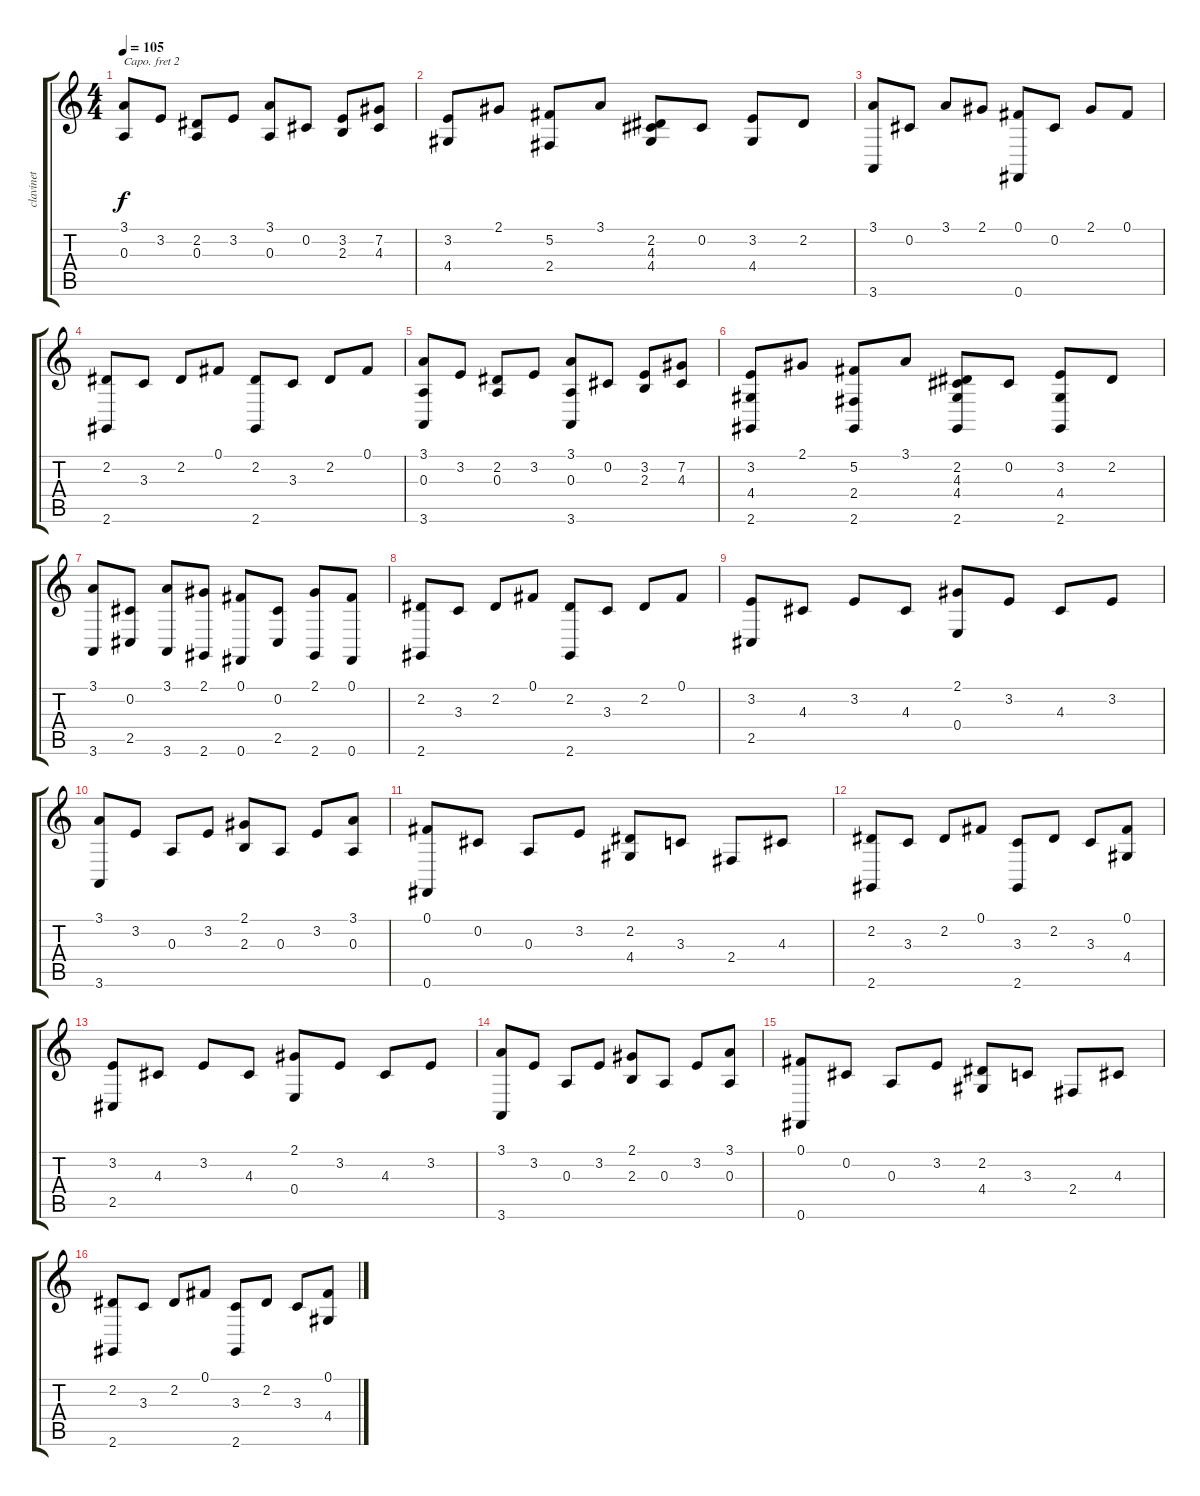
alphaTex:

\track ("clavinet" "clavinet") {instrument clavinet}
\staff {score tabs}
\capo 2
\tuning (E4 B3 G3 D3 A2 E2) {hide}
\ts (4 4)
\tempo 105
\clef g2
\ks c
(3.1 0.3).8{dy f} 3.2.8 (2.2 0.3).8 3.2.8 (3.1 0.3).8 0.2.8 (3.2 2.3).8 (7.2 4.3).8 |
(3.2 4.4).8 2.1.8 (5.2 2.4).8 3.1.8 (2.2 4.3 4.4).8 0.2.8 (3.2 4.4).8 2.2.8 |
(3.1 3.6).8 0.2.8 3.1.8 2.1.8 (0.1 0.6).8 0.2.8 2.1.8 0.1.8 |
(2.2 2.6).8 3.3.8 2.2.8 0.1.8 (2.2 2.6).8 3.3.8 2.2.8 0.1.8 |
(3.1 0.3 3.6).8 3.2.8 (2.2 0.3).8 3.2.8 (3.1 0.3 3.6).8 0.2.8 (3.2 2.3).8 (7.2 4.3).8 |
(3.2 4.4 2.6).8 2.1.8 (5.2 2.4 2.6).8 3.1.8 (2.2 4.3 4.4 2.6).8 0.2.8 (3.2 4.4 2.6).8 2.2.8 |
(3.1 3.6).8 (0.2 2.5).8 (3.1 3.6).8 (2.1 2.6).8 (0.1 0.6).8 (0.2 2.5).8 (2.1 2.6).8 (0.1 0.6).8 |
(2.2 2.6).8 3.3.8 2.2.8 0.1.8 (2.2 2.6).8 3.3.8 2.2.8 0.1.8 |
(3.2 2.5).8 4.3.8 3.2.8 4.3.8 (2.1 0.4).8 3.2.8 4.3.8 3.2.8 |
(3.1 3.6).8 3.2.8 0.3.8 3.2.8 (2.1 2.3).8 0.3.8 3.2.8 (3.1 0.3).8 |
(0.1 0.6).8 0.2.8 0.3.8 3.2.8 (2.2 4.4).8 3.3.8 2.4.8 4.3.8 |
(2.2 2.6).8 3.3.8 2.2.8 0.1.8 (3.3 2.6).8 2.2.8 3.3.8 (0.1 4.4).8 |
(3.2 2.5).8 4.3.8 3.2.8 4.3.8 (2.1 0.4).8 3.2.8 4.3.8 3.2.8 |
(3.1 3.6).8 3.2.8 0.3.8 3.2.8 (2.1 2.3).8 0.3.8 3.2.8 (3.1 0.3).8 |
(0.1 0.6).8 0.2.8 0.3.8 3.2.8 (2.2 4.4).8 3.3.8 2.4.8 4.3.8 |
(2.2 2.6).8 3.3.8 2.2.8 0.1.8 (3.3 2.6).8 2.2.8 3.3.8 (0.1 4.4).8
